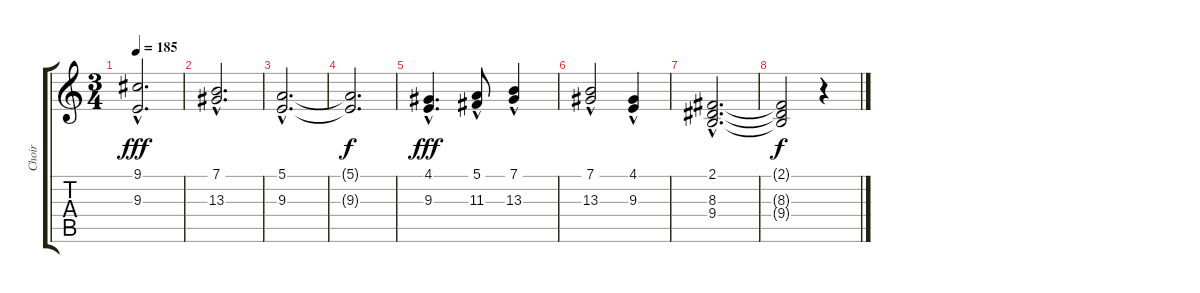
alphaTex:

\track ("Choir" "Choir") {instrument choiraahs}
\staff {score tabs}
\tuning (E4 B3 G3 D3 A2 E2) {hide}
\ts (3 4)
\tempo 185
\clef g2
\ks c
(9.1{hac} 9.3{hac}).2{d dy fff} |
(7.1{hac} 13.3{hac}).2{d} |
(5.1{hac} 9.3{hac}).2{d} |
(5.1{t} 9.3{t}).2{d dy f} |
(4.1{hac} 9.3{hac}).4{d dy fff} (5.1{hac} 11.3{hac}).8 (7.1{hac} 13.3{hac}).4 |
(7.1{hac} 13.3{hac}).2 (4.1{hac} 9.3{hac}).4 |
(2.1{hac} 8.3{hac} 9.4{hac}).2{d} |
(2.1{t} 8.3{t} 9.4{t}).2{dy f} r.4
